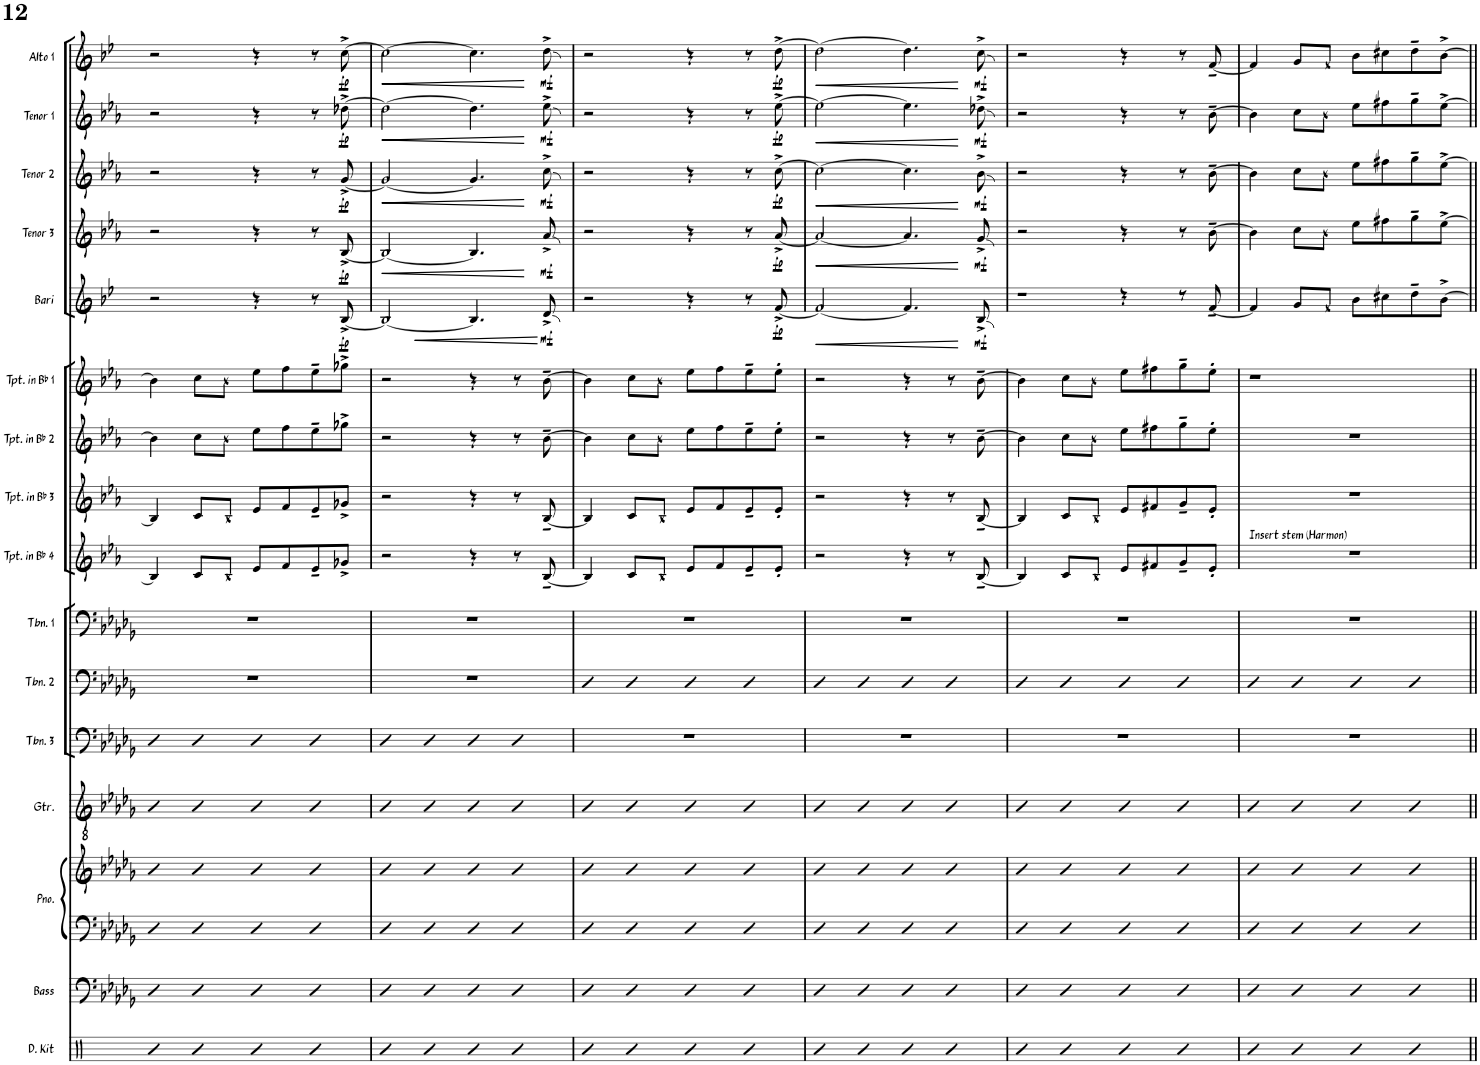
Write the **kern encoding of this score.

**kern	**kern	**kern	**kern	**kern	**kern	**kern	**kern	**kern	**kern	**kern	**kern	**kern	**dynam	**kern	**dynam	**kern	**dynam	**kern	**dynam	**kern	**dynam
*part16	*part15	*part14	*part14	*part13	*part12	*part11	*part10	*part9	*part8	*part7	*part6	*part5	*part5	*part4	*part4	*part3	*part3	*part2	*part2	*part1	*part1
*staff17	*staff16	*staff15	*staff14	*staff13	*staff12	*staff11	*staff10	*staff9	*staff8	*staff7	*staff6	*staff5	*staff5	*staff4	*staff4	*staff3	*staff3	*staff2	*staff2	*staff1	*staff1
*I"Drum Kit	*I"Acoustic Bass	*I"Piano	*	*I"Guitar	*I"Trombone 3	*I"Trombone 2	*I"Trombone 1	*I"Trumpet in Bb 4	*I"Trumpet in Bb 3	*I"Trumpet in Bb 2	*I"Trumpet in Bb 1	*I"Bari Sax	*	*I"Tenor Sax 3	*	*I"Tenor Sax 2	*	*I"Tenor Sax 1	*	*I"Alto Sax 1	*
*I'D. Kit	*I'Bass	*I'Pno.	*	*I'Gtr.	*I'Tbn. 3	*I'Tbn. 2	*I'Tbn. 1	*I'Tpt. in Bb 4	*I'Tpt. in Bb 3	*I'Tpt. in Bb 2	*I'Tpt. in Bb 1	*I'Bari	*	*I'Tenor 3	*	*I'Tenor 2	*	*I'Tenor 1	*	*I'Alto 1	*
!!LO:PB:g=z
*clefX	*clefF4	*clefF4	*clefG2	*clefGv2	*clefF4	*clefF4	*clefF4	*clefG2	*clefG2	*clefG2	*clefG2	*clefG2	*	*clefG2	*	*clefG2	*	*clefG2	*	*clefG2	*
*	*Trd7c12	*	*	*	*	*	*	*Trd1c2	*Trd1c2	*Trd1c2	*Trd1c2	*Trd12c21	*	*Trd8c14	*	*Trd8c14	*	*Trd8c14	*	*Trd5c9	*
*k[]	*k[b-e-a-d-g-]	*k[b-e-a-d-g-]	*k[b-e-a-d-g-]	*k[b-e-a-d-g-]	*k[b-e-a-d-g-]	*k[b-e-a-d-g-]	*k[b-e-a-d-g-]	*k[b-e-a-]	*k[b-e-a-]	*k[b-e-a-]	*k[b-e-a-]	*k[b-e-]	*	*k[b-e-a-]	*	*k[b-e-a-]	*	*k[b-e-a-]	*	*k[b-e-]	*
*M4/4	*M4/4	*M4/4	*M4/4	*M4/4	*M4/4	*M4/4	*M4/4	*M4/4	*M4/4	*M4/4	*M4/4	*M4/4	*	*M4/4	*	*M4/4	*	*M4/4	*	*M4/4	*
=70	=70	=70	=70	=70	=70	=70	=70	=70	=70	=70	=70	=70	=70	=70	=70	=70	=70	=70	=70	=70	=70
4R	4D-	4D-	4b-	4B-	4D-	1r	1r	4B-/]	4B-/]	4b-\]	4b-\]	2r	.	2r	.	2r	.	2r	.	2r	.
4R	4D-	4D-	4b-	4B-	4D-	.	.	8c/L	8c/L	8cc\L	8cc\L	.	.	.	.	.	.	.	.	.	.
.	.	.	.	.	.	.	.	8B-/J	8B-/J	8b-\J	8b-\J	.	.	.	.	.	.	.	.	.	.
4R	4D-	4D-	4b-	4B-	4D-	.	.	8e-/L	8e-/L	8ee-\L	8ee-\L	4r	.	4r	.	4r	.	4r	.	4r	.
.	.	.	.	.	.	.	.	8f/	8f/	8ff\	8ff\	.	.	.	.	.	.	.	.	.	.
4R	4D-	4D-	4b-	4B-	4D-	.	.	8e-~/	8e-~/	8ee-~\	8ee-~\	8r	.	8r	.	8r	.	8r	.	8r	.
!	!	!	!	!	!	!	!	!	!	!	!	!	!LO:DY:b	!	!LO:DY:b	!	!LO:DY:b	!	!LO:DY:b	!	!LO:DY:b
.	.	.	.	.	.	.	.	8g-X^/J	8g-X^/J	8gg-X^\J	8gg-X^\J	[8B-^/	fp	[8B-^/	fp	[8g^/	fp	[8dd-X^\	fp	[8cc^\	fp
=71	=71	=71	=71	=71	=71	=71	=71	=71	=71	=71	=71	=71	=71	=71	=71	=71	=71	=71	=71	=71	=71
!	!	!	!	!	!	!	!	!	!	!	!	!	!LO:HP:b	!	!LO:HP:b	!	!LO:HP:b	!	!LO:HP:b	!	!LO:HP:b
4R	4D-	4D-	4b-	4B-	4D-	1r	1r	2r	2r	2r	2r	2B-/_	<	2B-/_	<	2g/_	<	2dd-\_	<	2cc\_	<
4R	4D-	4D-	4b-	4B-	4D-	.	.	.	.	.	.	.	.	.	.	.	.	.	.	.	.
4R	4D-	4D-	4b-	4B-	4D-	.	.	4r	4r	4r	4r	4.B-/]	.	4.B-/]	.	4.g/]	.	4.dd-\]	.	4.cc\]	.
4R	4D-	4D-	4b-	4B-	4D-	.	.	8r	8r	8r	8r	.	.	.	.	.	.	.	.	.	.
!	!	!	!	!	!	!	!	!	!	!	!	!	!LO:DY:n=1:b	!	!LO:DY:n=1:b	!	!LO:DY:n=1:b	!	!LO:DY:n=1:b	!	!LO:DY:n=1:b
.	.	.	.	.	.	.	.	[8B-~/	[8B-~/	[8b-~\	[8b-~\	8d^/	[ mf	8a-^/	[ mf	8cc^\	[ mf	8ee-^\	[ mf	8dd^\	[ mf
=72	=72	=72	=72	=72	=72	=72	=72	=72	=72	=72	=72	=72	=72	=72	=72	=72	=72	=72	=72	=72	=72
4R	4D-	4D-	4b-	4B-	1r	4D-	1r	4B-/]	4B-/]	4b-\]	4b-\]	2r	.	2r	.	2r	.	2r	.	2r	.
4R	4D-	4D-	4b-	4B-	.	4D-	.	8c/L	8c/L	8cc\L	8cc\L	.	.	.	.	.	.	.	.	.	.
.	.	.	.	.	.	.	.	8B-/J	8B-/J	8b-\J	8b-\J	.	.	.	.	.	.	.	.	.	.
4R	4D-	4D-	4b-	4B-	.	4D-	.	8e-/L	8e-/L	8ee-\L	8ee-\L	4r	.	4r	.	4r	.	4r	.	4r	.
.	.	.	.	.	.	.	.	8f/	8f/	8ff\	8ff\	.	.	.	.	.	.	.	.	.	.
4R	4D-	4D-	4b-	4B-	.	4D-	.	8e-~/	8e-~/	8ee-~\	8ee-~\	8r	.	8r	.	8r	.	8r	.	8r	.
!	!	!	!	!	!	!	!	!	!	!	!	!	!LO:DY:b	!	!LO:DY:b	!	!LO:DY:b	!	!LO:DY:b	!	!LO:DY:b
.	.	.	.	.	.	.	.	8e-'/J	8e-'/J	8ee-'\J	8ee-'\J	[8f^/	fp	[8a-^/	fp	[8cc^\	fp	[8ee-^\	fp	[8dd^\	fp
=73	=73	=73	=73	=73	=73	=73	=73	=73	=73	=73	=73	=73	=73	=73	=73	=73	=73	=73	=73	=73	=73
!	!	!	!	!	!	!	!	!	!	!	!	!	!LO:HP:b	!	!LO:HP:b	!	!LO:HP:b	!	!LO:HP:b	!	!LO:HP:b
4R	4D-	4D-	4b-	4B-	1r	4D-	1r	2r	2r	2r	2r	2f/_	<	2a-/_	<	2cc\_	<	2ee-\_	<	2dd\_	<
4R	4D-	4D-	4b-	4B-	.	4D-	.	.	.	.	.	.	.	.	.	.	.	.	.	.	.
4R	4D-	4D-	4b-	4B-	.	4D-	.	4r	4r	4r	4r	4.f/]	.	4.a-/]	.	4.cc\]	.	4.ee-\]	.	4.dd\]	.
4R	4D-	4D-	4b-	4B-	.	4D-	.	8r	8r	8r	8r	.	.	.	.	.	.	.	.	.	.
!	!	!	!	!	!	!	!	!	!	!	!	!	!LO:DY:n=1:b	!	!LO:DY:n=1:b	!	!LO:DY:n=1:b	!	!LO:DY:n=1:b	!	!LO:DY:n=1:b
.	.	.	.	.	.	.	.	[8B-~/	[8B-~/	[8b-~\	[8b-~\	8B-^/	[ mf	8g^/	[ mf	8b-^\	[ mf	8dd-X^\	[ mf	8cc^\	[ mf
=74	=74	=74	=74	=74	=74	=74	=74	=74	=74	=74	=74	=74	=74	=74	=74	=74	=74	=74	=74	=74	=74
4R	4D-	4D-	4b-	4B-	1r	4D-	1r	4B-/]	4B-/]	4b-\]	4b-\]	2rcc	.	2r	.	2r	.	2r	.	2r	.
4R	4D-	4D-	4b-	4B-	.	4D-	.	8c/L	8c/L	8cc\L	8cc\L	.	.	.	.	.	.	.	.	.	.
.	.	.	.	.	.	.	.	8B-/J	8B-/J	8b-\J	8b-\J	.	.	.	.	.	.	.	.	.	.
4R	4D-	4D-	4b-	4B-	.	4D-	.	8e-/L	8e-/L	8ee-\L	8ee-\L	4rcc	.	4r	.	4r	.	4r	.	4r	.
.	.	.	.	.	.	.	.	8f#X/	8f#X/	8ff#X\	8ff#X\	.	.	.	.	.	.	.	.	.	.
4R	4D-	4D-	4b-	4B-	.	4D-	.	8g~/	8g~/	8gg~\	8gg~\	8rcc	.	8r	.	8r	.	8r	.	8r	.
.	.	.	.	.	.	.	.	8e-'/J	8e-'/J	8ee-'\J	8ee-'\J	[8f~/	.	[8b-~\	.	[8b-~\	.	[8b-~\	.	[8f~/	.
=75	=75	=75	=75	=75	=75	=75	=75	=75	=75	=75	=75	=75	=75	=75	=75	=75	=75	=75	=75	=75	=75
!	!	!	!	!	!	!	!	!LO:TX:a:t=Insert stem (Harmon)	!	!	!	!	!	!	!	!	!	!	!	!	!
4R	4D-	4D-	4b-	4B-	1r	4D-	1r	1r	1r	1r	1r	4f/]	.	4b-\]	.	4b-\]	.	4b-\]	.	4f/]	.
4R	4D-	4D-	4b-	4B-	.	4D-	.	.	.	.	.	8g/L	.	8cc\L	.	8cc\L	.	8cc\L	.	8g/L	.
.	.	.	.	.	.	.	.	.	.	.	.	8f/J	.	8b-\J	.	8b-\J	.	8b-\J	.	8f/J	.
4R	4D-	4D-	4b-	4B-	.	4D-	.	.	.	.	.	8b-\L	.	8ee-\L	.	8ee-\L	.	8ee-\L	.	8b-\L	.
.	.	.	.	.	.	.	.	.	.	.	.	8cc#X\	.	8ff#X\	.	8ff#X\	.	8ff#X\	.	8cc#X\	.
4R	4D-	4D-	4b-	4B-	.	4D-	.	.	.	.	.	8dd~\	.	8gg~\	.	8gg~\	.	8gg~\	.	8dd~\	.
.	.	.	.	.	.	.	.	.	.	.	.	[8b-^\J	.	[8ee-^\J	.	[8ee-^\J	.	[8ee-^\J	.	[8b-^\J	.
=||	=||	=||	=||	=||	=||	=||	=||	=||	=||	=||	=||	=||	=||	=||	=||	=||	=||	=||	=||	=||	=||
*-	*-	*-	*-	*-	*-	*-	*-	*-	*-	*-	*-	*-	*-	*-	*-	*-	*-	*-	*-	*-	*-
